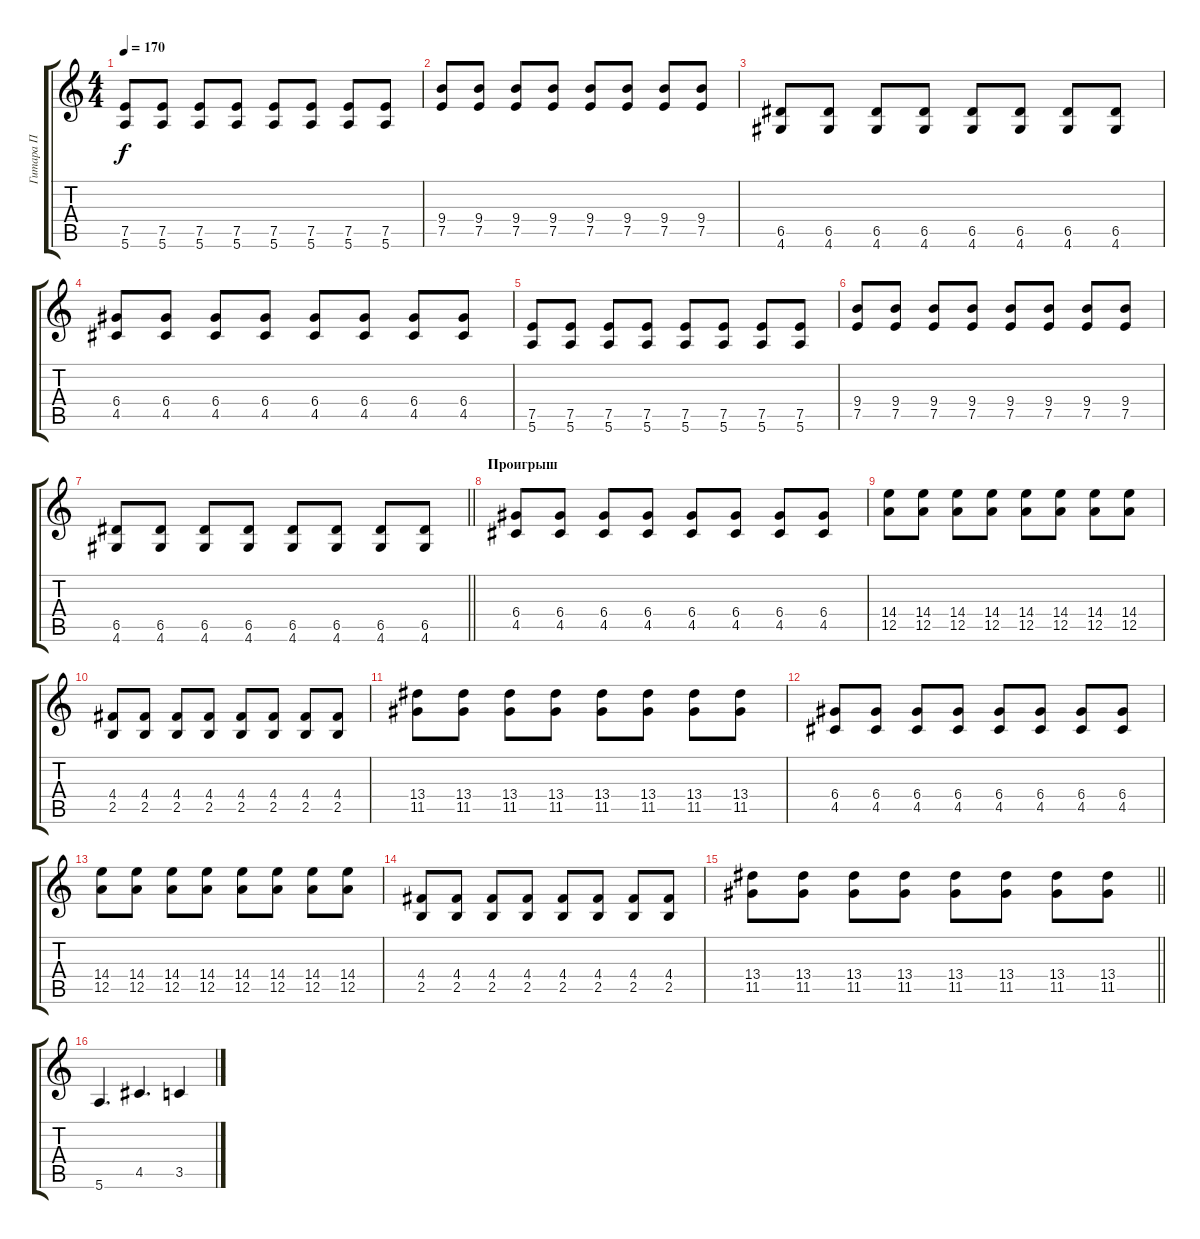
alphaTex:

\track ("Гитара П" "Гитара П") {instrument overdrivenguitar}
\staff {score tabs}
\tuning (E4 B3 G3 D3 A2 E2) {hide}
\ts (4 4)
\tempo 170
\clef g2
\ks c
(7.5 5.6).8{dy f} (7.5 5.6).8 (7.5 5.6).8 (7.5 5.6).8 (7.5 5.6).8 (7.5 5.6).8 (7.5 5.6).8 (7.5 5.6).8 |
(9.4 7.5).8 (9.4 7.5).8 (9.4 7.5).8 (9.4 7.5).8 (9.4 7.5).8 (9.4 7.5).8 (9.4 7.5).8 (9.4 7.5).8 |
(6.5 4.6).8 (6.5 4.6).8 (6.5 4.6).8 (6.5 4.6).8 (6.5 4.6).8 (6.5 4.6).8 (6.5 4.6).8 (6.5 4.6).8 |
(6.4 4.5).8 (6.4 4.5).8 (6.4 4.5).8 (6.4 4.5).8 (6.4 4.5).8 (6.4 4.5).8 (6.4 4.5).8 (6.4 4.5).8 |
(7.5 5.6).8 (7.5 5.6).8 (7.5 5.6).8 (7.5 5.6).8 (7.5 5.6).8 (7.5 5.6).8 (7.5 5.6).8 (7.5 5.6).8 |
(9.4 7.5).8 (9.4 7.5).8 (9.4 7.5).8 (9.4 7.5).8 (9.4 7.5).8 (9.4 7.5).8 (9.4 7.5).8 (9.4 7.5).8 |
\barLineRight lightlight
(6.5 4.6).8 (6.5 4.6).8 (6.5 4.6).8 (6.5 4.6).8 (6.5 4.6).8 (6.5 4.6).8 (6.5 4.6).8 (6.5 4.6).8 |
\section ("" "Проигрыш")
(6.4 4.5).8 (6.4 4.5).8 (6.4 4.5).8 (6.4 4.5).8 (6.4 4.5).8 (6.4 4.5).8 (6.4 4.5).8 (6.4 4.5).8 |
(14.4 12.5).8 (14.4 12.5).8 (14.4 12.5).8 (14.4 12.5).8 (14.4 12.5).8 (14.4 12.5).8 (14.4 12.5).8 (14.4 12.5).8 |
(4.4 2.5).8 (4.4 2.5).8 (4.4 2.5).8 (4.4 2.5).8 (4.4 2.5).8 (4.4 2.5).8 (4.4 2.5).8 (4.4 2.5).8 |
(13.4 11.5).8 (13.4 11.5).8 (13.4 11.5).8 (13.4 11.5).8 (13.4 11.5).8 (13.4 11.5).8 (13.4 11.5).8 (13.4 11.5).8 |
(6.4 4.5).8 (6.4 4.5).8 (6.4 4.5).8 (6.4 4.5).8 (6.4 4.5).8 (6.4 4.5).8 (6.4 4.5).8 (6.4 4.5).8 |
(14.4 12.5).8 (14.4 12.5).8 (14.4 12.5).8 (14.4 12.5).8 (14.4 12.5).8 (14.4 12.5).8 (14.4 12.5).8 (14.4 12.5).8 |
(4.4 2.5).8 (4.4 2.5).8 (4.4 2.5).8 (4.4 2.5).8 (4.4 2.5).8 (4.4 2.5).8 (4.4 2.5).8 (4.4 2.5).8 |
\barLineRight lightlight
(13.4 11.5).8 (13.4 11.5).8 (13.4 11.5).8 (13.4 11.5).8 (13.4 11.5).8 (13.4 11.5).8 (13.4 11.5).8 (13.4 11.5).8 |
\section ("" " ")
5.6.4{d} 4.5.4{d} 3.5.4
